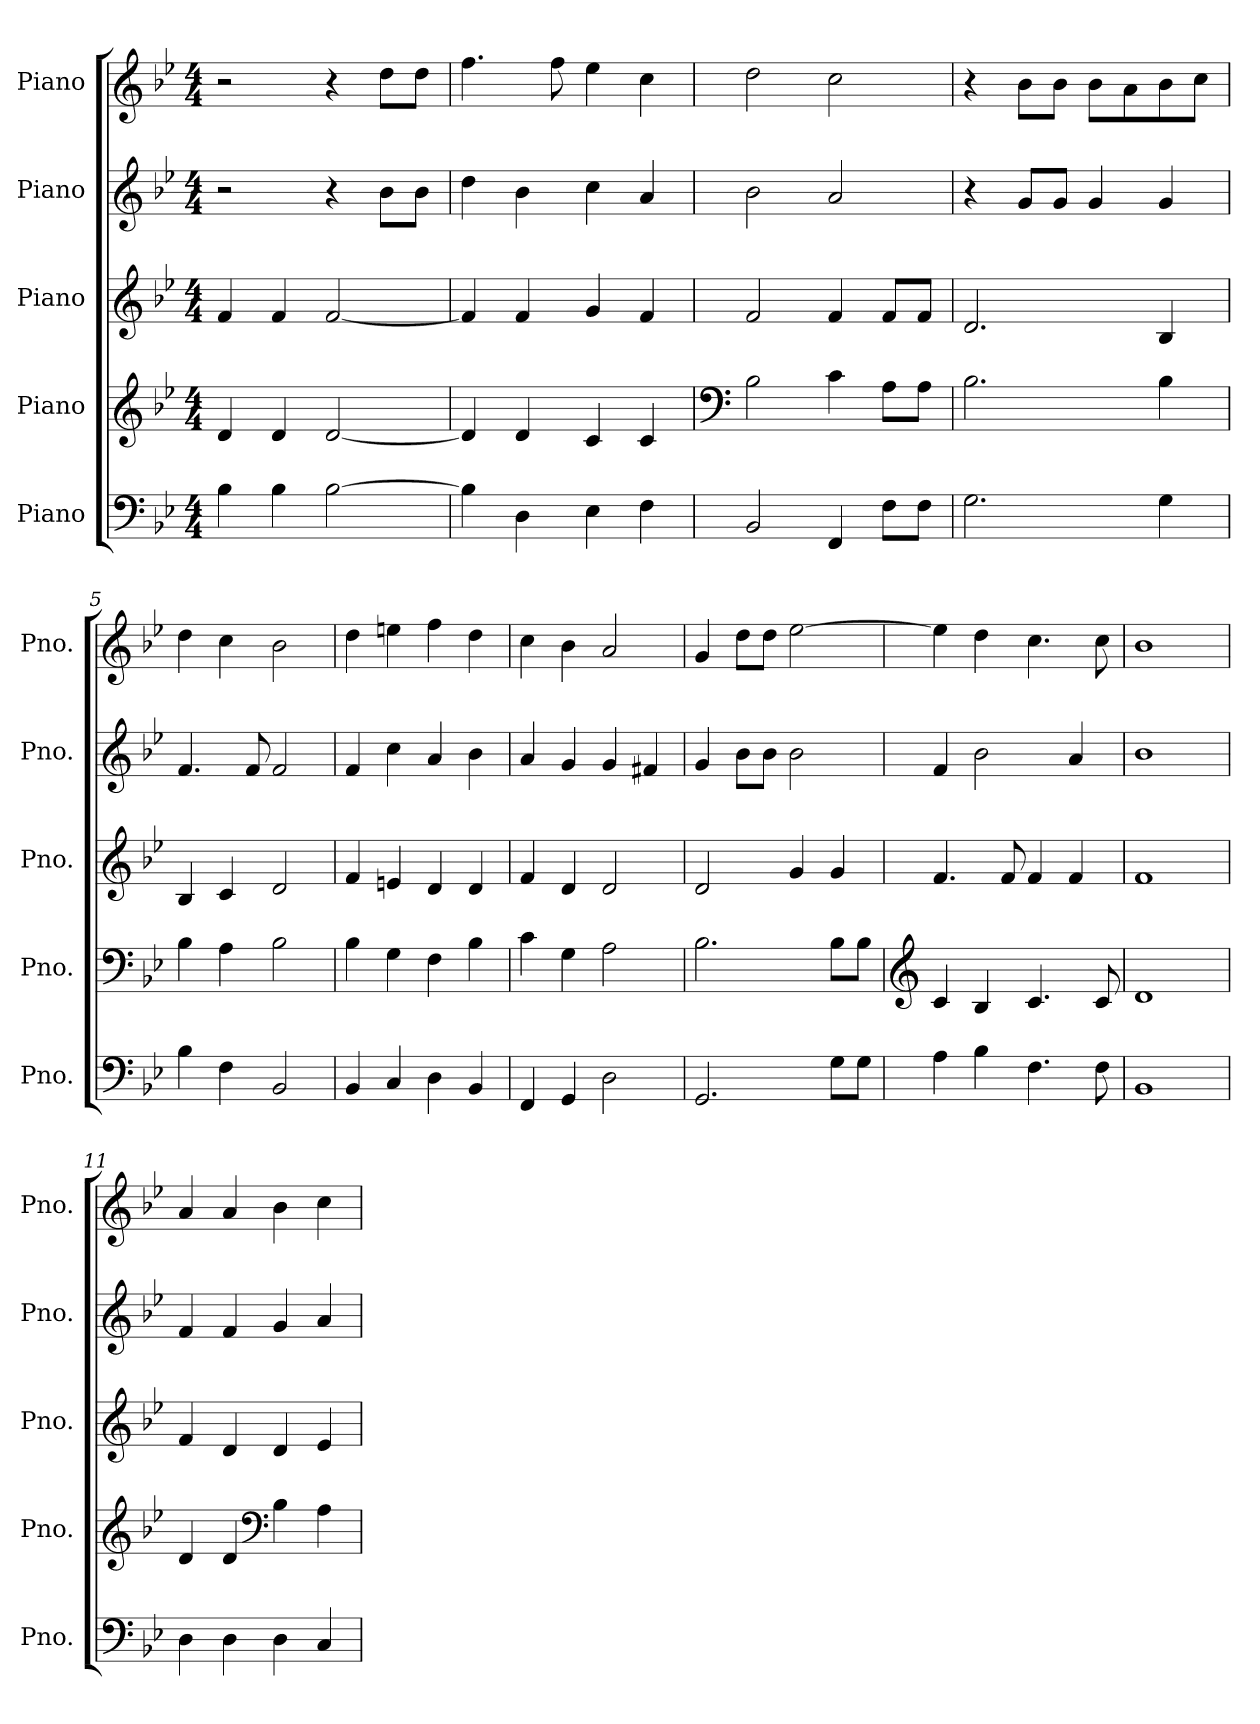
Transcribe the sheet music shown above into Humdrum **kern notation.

**kern	**kern	**kern	**kern	**kern
*part5	*part4	*part3	*part2	*part1
*staff5	*staff4	*staff3	*staff2	*staff1
*I"Piano	*I"Piano	*I"Piano	*I"Piano	*I"Piano
*I'Pno.	*I'Pno.	*I'Pno.	*I'Pno.	*I'Pno.
*clefF4	*clefG2	*clefG2	*clefG2	*clefG2
*k[b-e-]	*k[b-e-]	*k[b-e-]	*k[b-e-]	*k[b-e-]
*M4/4	*M4/4	*M4/4	*M4/4	*M4/4
*MM120	*MM120	*MM120	*MM120	*MM120
=1	=1	=1	=1	=1
4B-\	4d/	4f/	2r	2r
4B-\	4d/	4f/	.	.
[2B-\	[2d/	[2f/	4r	4r
.	.	.	8b-\L	8dd\L
.	.	.	8b-\J	8dd\J
=2	=2	=2	=2	=2
4B-\]	4d/]	4f/]	4dd\	4.ff\
4D\	4d/	4f/	4b-\	.
.	.	.	.	8ff\
4E-\	4c/	4g/	4cc\	4ee-\
4F\	4c/	4f/	4a/	4cc\
=3	=3	=3	=3	=3
*	*clefF4	*	*	*
2BB-/	2B-\	2f/	2b-\	2dd\
4FF/	4c\	4f/	2a/	2cc\
8F\L	8A\L	8f/L	.	.
8F\J	8A\J	8f/J	.	.
=4	=4	=4	=4	=4
2.G\	2.B-\	2.d/	4r	4r
.	.	.	8g/L	8b-\L
.	.	.	8g/J	8b-\J
.	.	.	4g/	8b-\L
.	.	.	.	8a\
4G\	4B-\	4B-/	4g/	8b-\
.	.	.	.	8cc\J
=5	=5	=5	=5	=5
4B-\	4B-\	4B-/	4.f/	4dd\
4F\	4A\	4c/	.	4cc\
.	.	.	8f/	.
2BB-/	2B-\	2d/	2f/	2b-\
=6	=6	=6	=6	=6
4BB-/	4B-\	4f/	4f/	4dd\
4C/	4G\	4en/	4cc\	4een\
4D\	4F\	4d/	4a/	4ff\
4BB-/	4B-\	4d/	4b-\	4dd\
=7	=7	=7	=7	=7
4FF/	4c\	4f/	4a/	4cc\
4GG/	4G\	4d/	4g/	4b-\
2D\	2A\	2d/	4g/	2a/
.	.	.	4f#X/	.
!!LO:LB:g=z
=8	=8	=8	=8	=8
2.GG/	2.B-\	2d/	4g/	4g/
.	.	.	8b-\L	8dd\L
.	.	.	8b-\J	8dd\J
.	.	4g/	2b-\	[2ee-\
8G\L	8B-\L	4g/	.	.
8G\J	8B-\J	.	.	.
=9	=9	=9	=9	=9
*	*clefG2	*	*	*
4A\	4c/	4.f/	4f/	4ee-\]
4B-\	4B-/	.	2b-\	4dd\
.	.	8f/	.	.
4.F\	4.c/	4f/	.	4.cc\
.	.	4f/	4a/	.
8F\	8c/	.	.	8cc\
=10	=10	=10	=10	=10
1BB-	1d	1f	1b-	1b-
=11	=11	=11	=11	=11
4D\	4d/	4f/	4f/	4a/
4D\	4d/	4d/	4f/	4a/
*	*clefF4	*	*	*
4D\	4B-\	4d/	4g/	4b-\
4C/	4A\	4e-/	4a/	4cc\
=	=	=	=	=
*-	*-	*-	*-	*-
